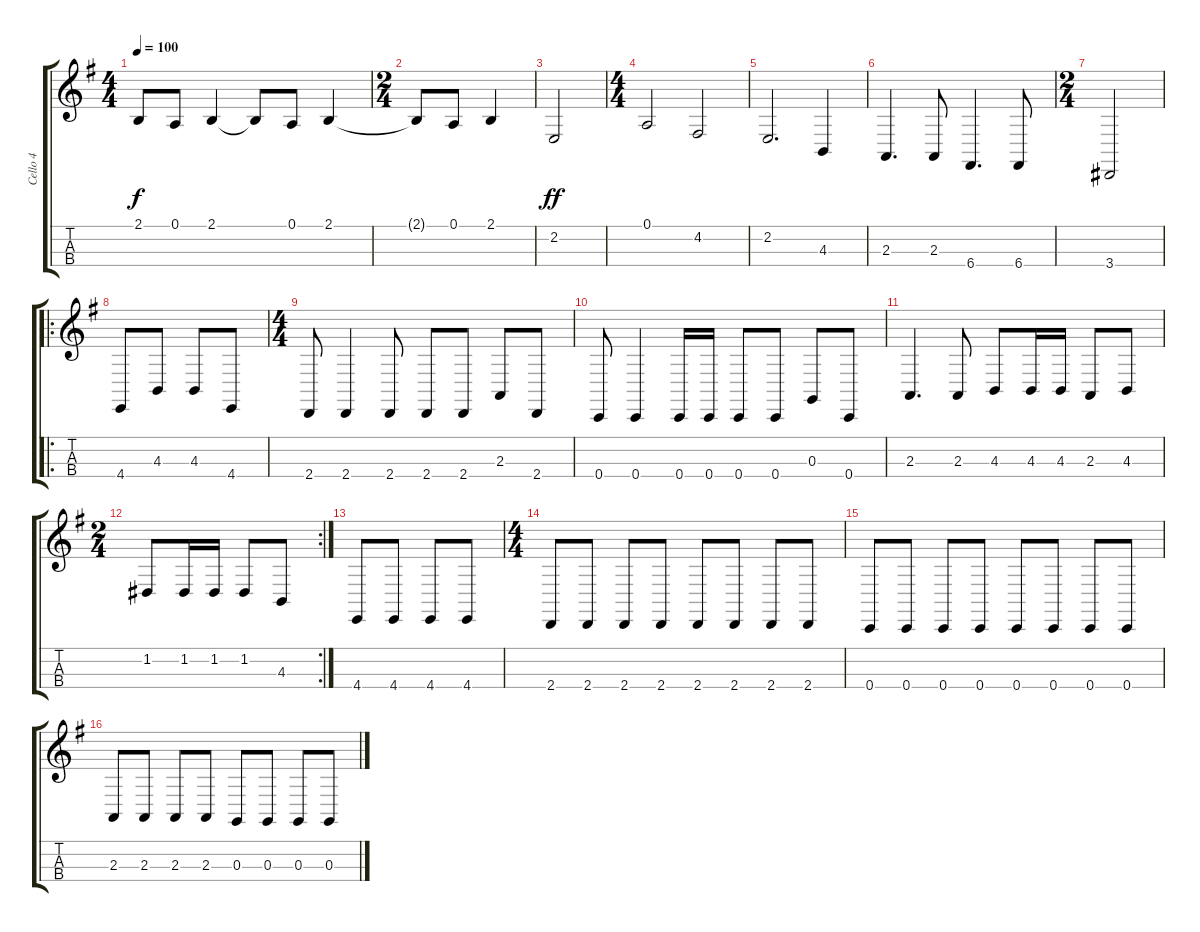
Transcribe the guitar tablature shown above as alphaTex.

\track ("Cello 4" "Cello 4") {instrument cello}
\staff {score tabs}
\tuning (A3 D3 G2 C2) {hide}
\ts (4 4)
\tempo 100
\clef g2
\ks g
2.1{t}.8{dy f} 0.1.8 2.1.4 2.1{t}.8 0.1.8 2.1.4 |
\ts (2 4)
2.1{t}.8 0.1.8 2.1.4 |
2.2.2{dy ff} |
\ts (4 4)
0.1.2 4.2.2 |
2.2.2{d} 4.3.4 |
2.3.4{d} 2.3.8 6.4.4{d} 6.4.8 |
\ts (2 4)
3.4.2 |
\ro
4.4.8 4.3.8 4.3.8 4.4.8 |
\ts (4 4)
2.4.8 2.4.4 2.4.8 2.4.8 2.4.8 2.3.8 2.4.8 |
0.4.8 0.4.4 0.4.16 0.4.16 0.4.8 0.4.8 0.3.8 0.4.8 |
2.3.4{d} 2.3.8 4.3.8 4.3.16 4.3.16 2.3.8 4.3.8 |
\rc 2
\ts (2 4)
1.2.8 1.2.16 1.2.16 1.2.8 4.3.8 |
4.4.8 4.4.8 4.4.8 4.4.8 |
\ts (4 4)
2.4.8 2.4.8 2.4.8 2.4.8 2.4.8 2.4.8 2.4.8 2.4.8 |
0.4.8 0.4.8 0.4.8 0.4.8 0.4.8 0.4.8 0.4.8 0.4.8 |
2.3.8 2.3.8 2.3.8 2.3.8 0.3.8 0.3.8 0.3.8 0.3.8
